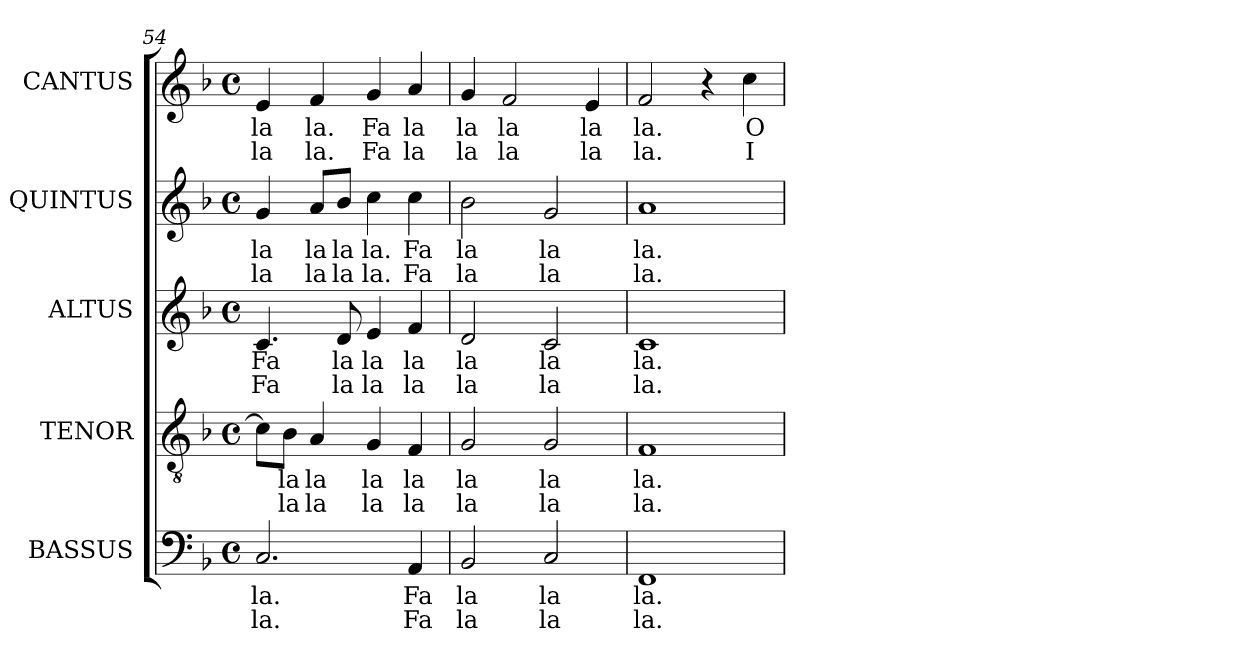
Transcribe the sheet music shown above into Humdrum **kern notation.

**kern	**text	**text	**kern	**text	**text	**kern	**text	**text	**kern	**text	**text	**kern	**text	**text
*part5	*part5	*part5	*part4	*part4	*part4	*part3	*part3	*part3	*part2	*part2	*part2	*part1	*part1	*part1
*staff5	*staff5	*staff5	*staff4	*staff4	*staff4	*staff3	*staff3	*staff3	*staff2	*staff2	*staff2	*staff1	*staff1	*staff1
*I"BASSUS	*	*	*I"TENOR	*	*	*I"ALTUS	*	*	*I"QUINTUS	*	*	*I"CANTUS	*	*
*I'B	*	*	*I'T	*	*	*I'A	*	*	*	*	*	*I'S	*	*
*clefF4	*	*	*clefGv2	*	*	*clefG2	*	*	*clefG2	*	*	*clefG2	*	*
*	*	*	*ITrd7c12	*	*	*	*	*	*	*	*	*	*	*
*k[b-]	*	*	*k[b-]	*	*	*k[b-]	*	*	*k[b-]	*	*	*k[b-]	*	*
*F:	*	*	*F:	*	*	*F:	*	*	*F:	*	*	*F:	*	*
*M4/4	*	*	*M4/4	*	*	*M4/4	*	*	*M4/4	*	*	*M4/4	*	*
*met(c)	*	*	*met(c)	*	*	*met(c)	*	*	*met(c)	*	*	*met(c)	*	*
=54	=54	=54	=54	=54	=54	=54	=54	=54	=54	=54	=54	=54	=54	=54
!	!LO:LY:b:color=#000000	!LO:LY:b:color=#000000	!	!	!	!	!	!	!	!	!	!	!	!
!	!	!	!	!	!	!	!LO:LY:b:color=#000000	!LO:LY:b:color=#000000	!	!	!	!	!	!
!	!	!	!	!	!	!	!	!	!	!LO:LY:b:color=#000000	!LO:LY:b:color=#000000	!	!	!
!	!	!	!	!	!	!	!	!	!	!	!	!	!LO:LY:b:color=#000000	!LO:LY:b:color=#000000
2.Ci/	la.	la.	8Ci\L]	.	.	4.ci/	Fa	Fa	4gi/	la	la	4ei/	la	la
!	!	!	!	!LO:LY:b:color=#000000	!LO:LY:b:color=#000000	!	!	!	!	!	!	!	!	!
.	.	.	8BB-i\J	la	la	.	.	.	.	.	.	.	.	.
!	!	!	!	!LO:LY:b:color=#000000	!LO:LY:b:color=#000000	!	!	!	!	!	!	!	!	!
!	!	!	!	!	!	!	!	!	!	!LO:LY:b:color=#000000	!LO:LY:b:color=#000000	!	!	!
!	!	!	!	!	!	!	!	!	!	!	!	!	!LO:LY:b:color=#000000	!LO:LY:b:color=#000000
.	.	.	4AAi/	la	la	.	.	.	8ai/L	la	la	4fi/	la.	la.
!	!	!	!	!	!	!	!LO:LY:b:color=#000000	!LO:LY:b:color=#000000	!	!	!	!	!	!
!	!	!	!	!	!	!	!	!	!	!LO:LY:b:color=#000000	!LO:LY:b:color=#000000	!	!	!
.	.	.	.	.	.	8di/	la	la	8b-i/J	la	la	.	.	.
!	!	!	!	!LO:LY:b:color=#000000	!LO:LY:b:color=#000000	!	!	!	!	!	!	!	!	!
!	!	!	!	!	!	!	!LO:LY:b:color=#000000	!LO:LY:b:color=#000000	!	!	!	!	!	!
!	!	!	!	!	!	!	!	!	!	!LO:LY:b:color=#000000	!LO:LY:b:color=#000000	!	!	!
!	!	!	!	!	!	!	!	!	!	!	!	!	!LO:LY:b:color=#000000	!LO:LY:b:color=#000000
.	.	.	4GGi/	la	la	4ei/	la	la	4cci\	la.	la.	4gi/	Fa	Fa
!	!LO:LY:b:color=#000000	!LO:LY:b:color=#000000	!	!	!	!	!	!	!	!	!	!	!	!
!	!	!	!	!LO:LY:b:color=#000000	!LO:LY:b:color=#000000	!	!	!	!	!	!	!	!	!
!	!	!	!	!	!	!	!LO:LY:b:color=#000000	!LO:LY:b:color=#000000	!	!	!	!	!	!
!	!	!	!	!	!	!	!	!	!	!LO:LY:b:color=#000000	!LO:LY:b:color=#000000	!	!	!
!	!	!	!	!	!	!	!	!	!	!	!	!	!LO:LY:b:color=#000000	!LO:LY:b:color=#000000
4AAi/	Fa	Fa	4FFi/	la	la	4fi/	la	la	4cci\	Fa	Fa	4ai/	la	la
=55	=55	=55	=55	=55	=55	=55	=55	=55	=55	=55	=55	=55	=55	=55
!	!LO:LY:b:color=#000000	!LO:LY:b:color=#000000	!	!	!	!	!	!	!	!	!	!	!	!
!	!	!	!	!LO:LY:b:color=#000000	!LO:LY:b:color=#000000	!	!	!	!	!	!	!	!	!
!	!	!	!	!	!	!	!LO:LY:b:color=#000000	!LO:LY:b:color=#000000	!	!	!	!	!	!
!	!	!	!	!	!	!	!	!	!	!LO:LY:b:color=#000000	!LO:LY:b:color=#000000	!	!	!
!	!	!	!	!	!	!	!	!	!	!	!	!	!LO:LY:b:color=#000000	!LO:LY:b:color=#000000
2BB-i/	la	la	2GGi/	la	la	2di/	la	la	2b-i\	la	la	4gi/	la	la
!	!	!	!	!	!	!	!	!	!	!	!	!	!LO:LY:b:color=#000000	!LO:LY:b:color=#000000
.	.	.	.	.	.	.	.	.	.	.	.	2fi/	la	la
!	!LO:LY:b:color=#000000	!LO:LY:b:color=#000000	!	!	!	!	!	!	!	!	!	!	!	!
!	!	!	!	!LO:LY:b:color=#000000	!LO:LY:b:color=#000000	!	!	!	!	!	!	!	!	!
!	!	!	!	!	!	!	!LO:LY:b:color=#000000	!LO:LY:b:color=#000000	!	!	!	!	!	!
!	!	!	!	!	!	!	!	!	!	!LO:LY:b:color=#000000	!LO:LY:b:color=#000000	!	!	!
2Ci/	la	la	2GGi/	la	la	2ci/	la	la	2gi/	la	la	.	.	.
!	!	!	!	!	!	!	!	!	!	!	!	!	!LO:LY:b:color=#000000	!LO:LY:b:color=#000000
.	.	.	.	.	.	.	.	.	.	.	.	4ei/	la	la
=56	=56	=56	=56	=56	=56	=56	=56	=56	=56	=56	=56	=56	=56	=56
!	!LO:LY:b:color=#000000	!LO:LY:b:color=#000000	!	!	!	!	!	!	!	!	!	!	!	!
!	!	!	!	!LO:LY:b:color=#000000	!LO:LY:b:color=#000000	!	!	!	!	!	!	!	!	!
!	!	!	!	!	!	!	!LO:LY:b:color=#000000	!LO:LY:b:color=#000000	!	!	!	!	!	!
!	!	!	!	!	!	!	!	!	!	!LO:LY:b:color=#000000	!LO:LY:b:color=#000000	!	!	!
!	!	!	!	!	!	!	!	!	!	!	!	!	!LO:LY:b:color=#000000	!LO:LY:b:color=#000000
1FFi	la.	la.	1FFi	la.	la.	1ci	la.	la.	1ai	la.	la.	2fi/	la.	la.
.	.	.	.	.	.	.	.	.	.	.	.	4r	.	.
!	!	!	!	!	!	!	!	!	!	!	!	!	!LO:LY:b:color=#000000	!LO:LY:b:color=#000000
.	.	.	.	.	.	.	.	.	.	.	.	4cci\	O	I
=	=	=	=	=	=	=	=	=	=	=	=	=	=	=
*-	*-	*-	*-	*-	*-	*-	*-	*-	*-	*-	*-	*-	*-	*-
